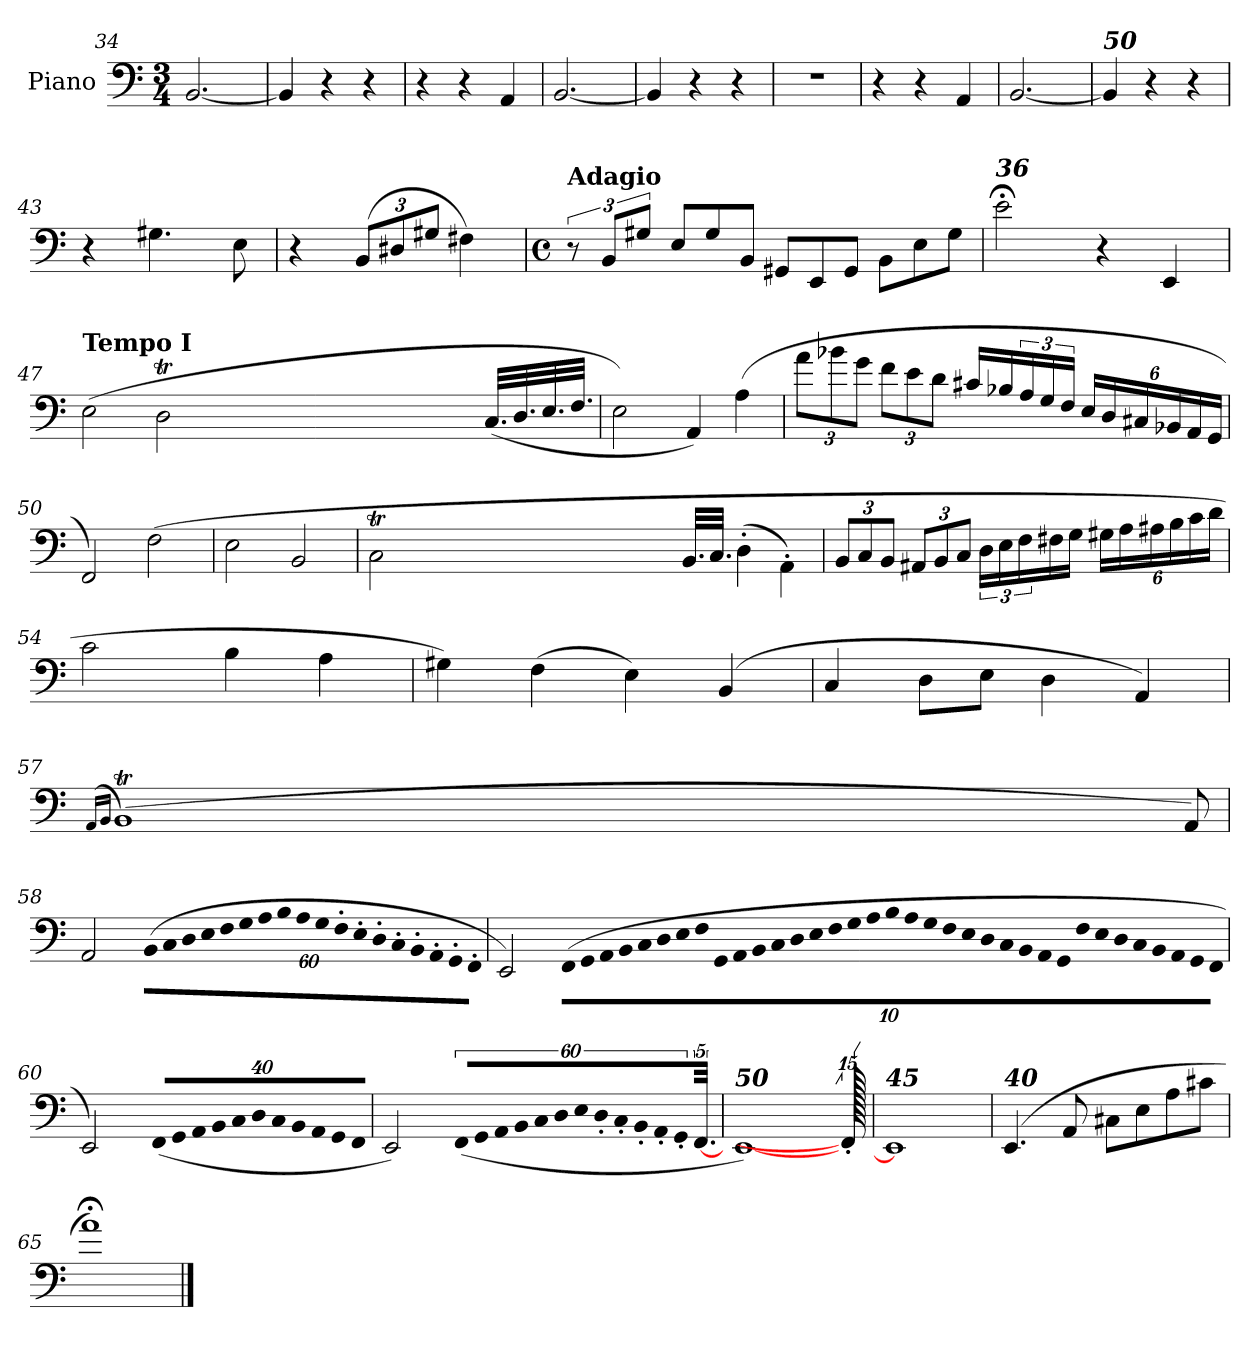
**kern
*part1
*staff1
*I"Piano
*I'Pno
*clefF4
*k[]
*M3/4
=34
[2.BB/
=35
4BB/]
4r
4r
=36
4r
4r
4AA/
=37
[2.BB/
=38
4BB/]
4r
4r
=39
2.r
=40
4r
4r
4AA/
=41
[2.BB/
=42
!LO:TX:a:Bi:t=50
4BB/]
4r
4r
=43
4r
4.G#X\
8E\
!!LO:LB:g=z
=44
4r
(>12BB/L
12D#X/
12G#X/J
4F#X\)
=45
*M4/4
*met(c)
!LO:TX:a:B:t=Adagio
12r
12BB/L
12G#X/J
*Xtuplet
12E/L
12G#/
12BB/J
12GG#X/L
12EE/
12GG#/J
12BB\L
12E\
12G#\J
=46
!LO:TX:a:Bi:t=36
2e;<\
4r
4EE/
=47
*^
!LO:TX:a:B:t=Tempo I	!
(>2E\	2ryy
2DT\	32Dyy
.	32Eyy
.	32Dyy
.	32Eyy
.	32Dyy
.	32Eyy
.	32Dyy
.	32Eyy
.	32Dyy
.	64Eyy
.	64Dyy
.	64Eyy
.	64Dyy
.	64Eyy
.	64Dyy
.	(48.C/LL
.	48.D/
.	48.E/
.	48.F/JJ
*v	*v
=48
2E\)
4AA/)
(4A\
!!LO:LB:g=z
=49
*tuplet
12a\L
12b-X\
12g\J
12f\L
12e\
12d\J
16c#X/LL
16B-X/
24A/
24G/
24F/JJ
24E/LL
24D/
24C#X/
24BB-X/
24AA/
24GG/JJ
=50
2FF/)
(2F\
=51
2E\
2BB/
=52
*^
2CT\	32Cyy
.	32Dyy
.	32Cyy
.	32Dyy
.	32Cyy
.	32Dyy
.	32Cyy
.	32Dyy
.	32Cyy
.	32Dyy
.	32Cyy
.	32Dyy
*	*Xtuplet
.	48Cyy
.	48Dyy
.	48Cyy
.	48.BB/LL
.	48.C/JJ
(>4D'\	2ryy
4AA'\)	.
*v	*v
!!LO:PB:g=z
=53
*tuplet
12BB/L
12C/
12BB/J
12AA#X/L
12BB/
12C/J
24D\LL
24E\
24F\
16F#X\
16G\JJ
24G#X\LL
24A\
24A#X\
24B\
24c\
24d\JJ
=54
2c\
4B\
4A\
=55
4G#X\)
(4F\
4E\)
(4BB/
=56
4C/
8D\L
8E\J
4D\
4AA/)
!!LO:LB:g=z
=57
(16qAA/LL
16qBB/JJ
*^
*	*^
(1BBt)	32AAyy	2..ryy
.	32BByy	.
.	32Cyy	.
.	32BByy	.
.	32Cyy	.
.	32BByy	.
.	32Cyy	.
.	32BByy	.
.	32Cyy	.
.	32BByy	.
.	32Cyy	.
.	32BByy	.
.	32Cyy	.
.	32BByy	.
.	64Cyy	.
.	64BByy	.
.	64Cyy	.
.	64BByy	.
.	64Cyy	.
.	64BByy	.
.	64Cyy	.
.	64BByy	.
.	64Cyy	.
.	64BByy	.
.	64Cyy	.
.	64BByy	.
.	64Cyy	.
.	64BByy	.
.	64Cyy	.
.	64BByy	.
.	64Cyy	.
.	64BByy	.
.	64Cyy	.
.	64BByy	.
.	64Cyy	.
.	64BByy	.
.	64Cyy	.
.	64BByy	.
.	64Cyy	.
.	64BByy	.
.	64Cyy	.
.	64BByy	.
.	8ryy	8AA/)
*v	*v	*v
!!LO:LB:g=z
=58
2AA/
!LO:N:vis=16
(1920%53BB\LL
!LO:N:vis=16
1920%53C\
!LO:N:vis=16
1920%53D\
!LO:N:vis=16
1920%53E\
!LO:N:vis=16
1920%53F\
!LO:N:vis=16
1920%53G\
!LO:N:vis=16
1920%53A\
!LO:N:vis=16
1920%53B\
!LO:N:vis=16
1920%53A\
!LO:N:vis=16
1920%53G\
!LO:N:vis=16
1920%53F'\
!LO:N:vis=16
1920%53E'\
!LO:N:vis=16
1920%53D'\
!LO:N:vis=16
1920%53C'\
!LO:N:vis=16
1920%53BB'\
!LO:N:vis=16
1920%53AA'\
!LO:N:vis=16
1920%53GG'\
!LO:N:vis=16
1920%53FF'\JJ
=59
2EE/)
!LO:N:vis=16
(640%9FF\LL
!LO:N:vis=16
640%9GG\
!LO:N:vis=16
640%9AA\
!LO:N:vis=16
640%9BB\
!LO:N:vis=16
640%9C\
!LO:N:vis=16
640%9D\
!LO:N:vis=16
640%9E\
!LO:N:vis=16
640%9F\
!LO:N:vis=16
640%9GG\
!LO:N:vis=16
640%9AA\
!LO:N:vis=16
640%9BB\
!LO:N:vis=16
640%9C\
!LO:N:vis=16
640%9D\
!LO:N:vis=16
640%9E\
!LO:N:vis=16
640%9F\
!LO:N:vis=16
640%9G\
!LO:N:vis=16
640%9A\
!LO:N:vis=16
640%9B\
!LO:N:vis=16
640%9A\
!LO:N:vis=16
640%9G\
!LO:N:vis=16
640%9F\
!LO:N:vis=16
640%9E\
!LO:N:vis=16
640%9D\
!LO:N:vis=16
640%9C\
!LO:N:vis=16
640%9BB\
!LO:N:vis=16
640%9AA\
!LO:N:vis=16
640%9GG\
!LO:N:vis=16
640%9F\
!LO:N:vis=16
640%9E\
!LO:N:vis=16
640%9D\
!LO:N:vis=16
640%9C\
!LO:N:vis=16
640%9BB\
!LO:N:vis=16
640%9AA\
!LO:N:vis=16
640%9GG\
!LO:N:vis=16
640%9FF\JJ
!!LO:LB:g=z
=60
2EE/)
!LO:N:vis=8
(640%29FF/L
!LO:N:vis=8
640%29GG/
!LO:N:vis=8
640%29AA/
!LO:N:vis=8
640%29BB/
!LO:N:vis=8
640%29C/
!LO:N:vis=8
640%29D/
!LO:N:vis=8
640%29C/
!LO:N:vis=8
640%29BB/
!LO:N:vis=8
640%29AA/
!LO:N:vis=8
640%29GG/
!LO:N:vis=8
640%29FF/J
=61
2EE/)
!LO:N:vis=8
(960%37FF/L
!LO:N:vis=8
960%37GG/
!LO:N:vis=8
960%37AA/
!LO:N:vis=8
960%37BB/
!LO:N:vis=8
960%37C/
!LO:N:vis=8
960%37D/
!LO:N:vis=8
960%37E/
!LO:N:vis=8
960%37D'/
!LO:N:vis=8
960%37C'/
!LO:N:vis=8
960%37BB'/
!LO:N:vis=8
960%37AA'/
!LO:N:vis=8
960%37GG'/
[40.FF/J
=62
!LO:TX:a:Bi:t=50
[1EE)
960FF'/]
=63
!LO:TX:a:Bi:t=45
1EE]
=64
!LO:TX:a:Bi:t=40
(4.EE/
8AA/
8C#X\L
8E\
8A\
8c#X\J
=65
1a;<)
==
*-
